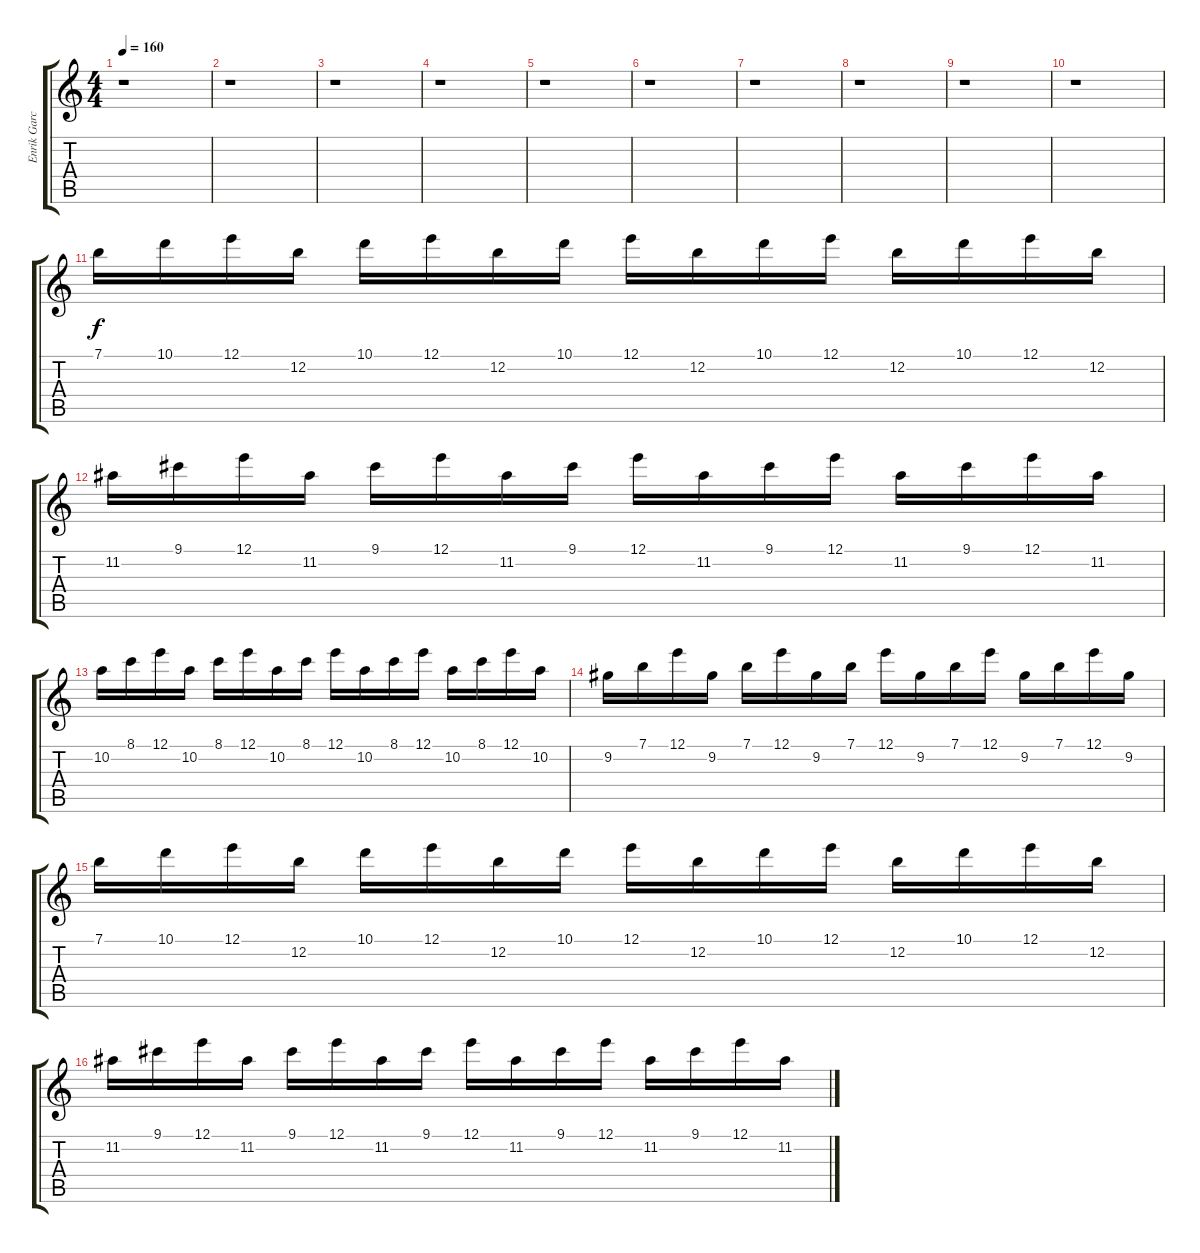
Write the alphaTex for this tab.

\track ("Enrik Garcia" "Enrik Garc") {instrument electricguitarmuted}
\staff {score tabs}
\tuning (E4 B3 G3 D3 A2 E2) {hide}
\ts (4 4)
\tempo 160
\clef g2
\ks c
r.1{dy f} |
r.1 |
r.1 |
r.1 |
r.1 |
r.1 |
r.1 |
r.1 |
r.1 |
r.1 |
7.1.16 10.1.16 12.1.16 12.2.16 10.1.16 12.1.16 12.2.16 10.1.16 12.1.16 12.2.16 10.1.16 12.1.16 12.2.16 10.1.16 12.1.16 12.2.16 |
11.2.16 9.1.16 12.1.16 11.2.16 9.1.16 12.1.16 11.2.16 9.1.16 12.1.16 11.2.16 9.1.16 12.1.16 11.2.16 9.1.16 12.1.16 11.2.16 |
10.2.16 8.1.16 12.1.16 10.2.16 8.1.16 12.1.16 10.2.16 8.1.16 12.1.16 10.2.16 8.1.16 12.1.16 10.2.16 8.1.16 12.1.16 10.2.16 |
9.2.16 7.1.16 12.1.16 9.2.16 7.1.16 12.1.16 9.2.16 7.1.16 12.1.16 9.2.16 7.1.16 12.1.16 9.2.16 7.1.16 12.1.16 9.2.16 |
7.1.16 10.1.16 12.1.16 12.2.16 10.1.16 12.1.16 12.2.16 10.1.16 12.1.16 12.2.16 10.1.16 12.1.16 12.2.16 10.1.16 12.1.16 12.2.16 |
11.2.16 9.1.16 12.1.16 11.2.16 9.1.16 12.1.16 11.2.16 9.1.16 12.1.16 11.2.16 9.1.16 12.1.16 11.2.16 9.1.16 12.1.16 11.2.16
